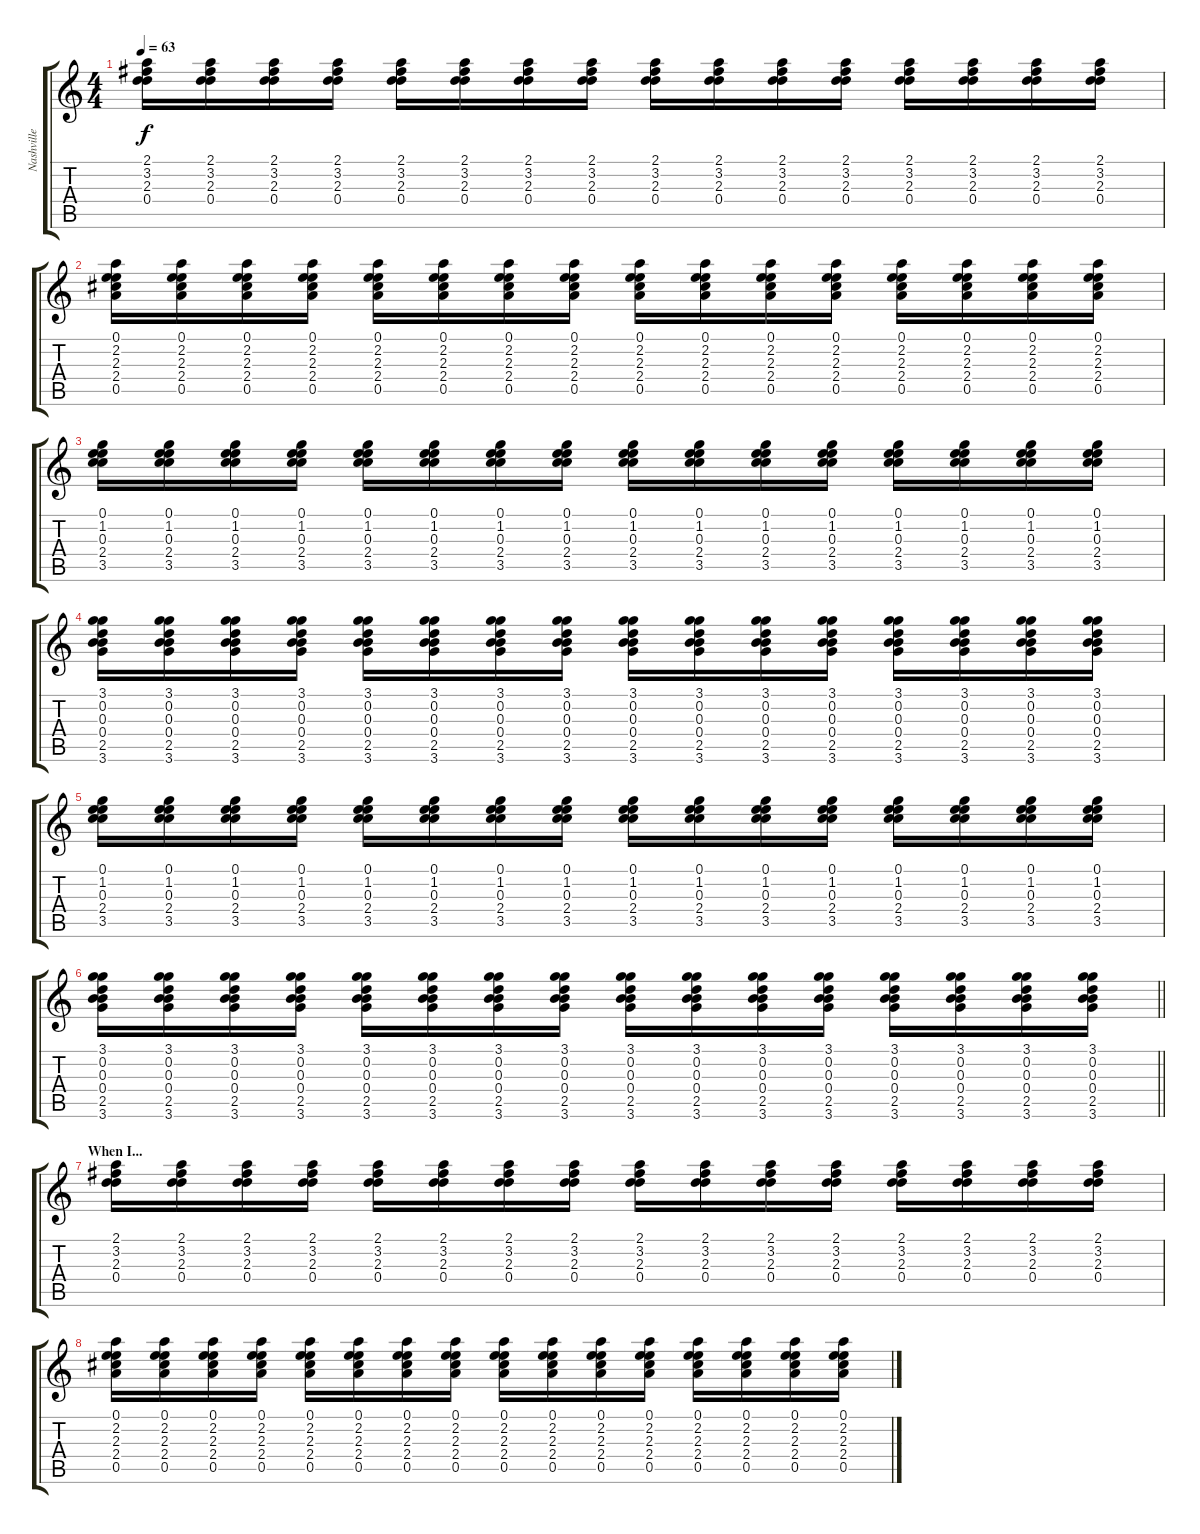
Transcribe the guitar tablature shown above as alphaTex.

\track ("Nashville Acoustic (Ritenour)" "Nashville ") {instrument acousticguitarsteel}
\staff {score tabs}
\tuning (E4 B3 G4 D4 A3 E3) {hide}
\ts (4 4)
\tempo 63
\clef g2
\ks c
(2.1 3.2 2.3 0.4).16{dy f} (2.1 3.2 2.3 0.4).16 (2.1 3.2 2.3 0.4).16 (2.1 3.2 2.3 0.4).16 (2.1 3.2 2.3 0.4).16 (2.1 3.2 2.3 0.4).16 (2.1 3.2 2.3 0.4).16 (2.1 3.2 2.3 0.4).16 (2.1 3.2 2.3 0.4).16 (2.1 3.2 2.3 0.4).16 (2.1 3.2 2.3 0.4).16 (2.1 3.2 2.3 0.4).16 (2.1 3.2 2.3 0.4).16 (2.1 3.2 2.3 0.4).16 (2.1 3.2 2.3 0.4).16 (2.1 3.2 2.3 0.4).16 |
(0.1 2.2 2.3 2.4 0.5).16 (0.1 2.2 2.3 2.4 0.5).16 (0.1 2.2 2.3 2.4 0.5).16 (0.1 2.2 2.3 2.4 0.5).16 (0.1 2.2 2.3 2.4 0.5).16 (0.1 2.2 2.3 2.4 0.5).16 (0.1 2.2 2.3 2.4 0.5).16 (0.1 2.2 2.3 2.4 0.5).16 (0.1 2.2 2.3 2.4 0.5).16 (0.1 2.2 2.3 2.4 0.5).16 (0.1 2.2 2.3 2.4 0.5).16 (0.1 2.2 2.3 2.4 0.5).16 (0.1 2.2 2.3 2.4 0.5).16 (0.1 2.2 2.3 2.4 0.5).16 (0.1 2.2 2.3 2.4 0.5).16 (0.1 2.2 2.3 2.4 0.5).16 |
(0.1 1.2 0.3 2.4 3.5).16 (0.1 1.2 0.3 2.4 3.5).16 (0.1 1.2 0.3 2.4 3.5).16 (0.1 1.2 0.3 2.4 3.5).16 (0.1 1.2 0.3 2.4 3.5).16 (0.1 1.2 0.3 2.4 3.5).16 (0.1 1.2 0.3 2.4 3.5).16 (0.1 1.2 0.3 2.4 3.5).16 (0.1 1.2 0.3 2.4 3.5).16 (0.1 1.2 0.3 2.4 3.5).16 (0.1 1.2 0.3 2.4 3.5).16 (0.1 1.2 0.3 2.4 3.5).16 (0.1 1.2 0.3 2.4 3.5).16 (0.1 1.2 0.3 2.4 3.5).16 (0.1 1.2 0.3 2.4 3.5).16 (0.1 1.2 0.3 2.4 3.5).16 |
(3.1 0.2 0.3 0.4 2.5 3.6).16 (3.1 0.2 0.3 0.4 2.5 3.6).16 (3.1 0.2 0.3 0.4 2.5 3.6).16 (3.1 0.2 0.3 0.4 2.5 3.6).16 (3.1 0.2 0.3 0.4 2.5 3.6).16 (3.1 0.2 0.3 0.4 2.5 3.6).16 (3.1 0.2 0.3 0.4 2.5 3.6).16 (3.1 0.2 0.3 0.4 2.5 3.6).16 (3.1 0.2 0.3 0.4 2.5 3.6).16 (3.1 0.2 0.3 0.4 2.5 3.6).16 (3.1 0.2 0.3 0.4 2.5 3.6).16 (3.1 0.2 0.3 0.4 2.5 3.6).16 (3.1 0.2 0.3 0.4 2.5 3.6).16 (3.1 0.2 0.3 0.4 2.5 3.6).16 (3.1 0.2 0.3 0.4 2.5 3.6).16 (3.1 0.2 0.3 0.4 2.5 3.6).16 |
(0.1 1.2 0.3 2.4 3.5).16 (0.1 1.2 0.3 2.4 3.5).16 (0.1 1.2 0.3 2.4 3.5).16 (0.1 1.2 0.3 2.4 3.5).16 (0.1 1.2 0.3 2.4 3.5).16 (0.1 1.2 0.3 2.4 3.5).16 (0.1 1.2 0.3 2.4 3.5).16 (0.1 1.2 0.3 2.4 3.5).16 (0.1 1.2 0.3 2.4 3.5).16 (0.1 1.2 0.3 2.4 3.5).16 (0.1 1.2 0.3 2.4 3.5).16 (0.1 1.2 0.3 2.4 3.5).16 (0.1 1.2 0.3 2.4 3.5).16 (0.1 1.2 0.3 2.4 3.5).16 (0.1 1.2 0.3 2.4 3.5).16 (0.1 1.2 0.3 2.4 3.5).16 |
\barLineRight lightlight
(3.1 0.2 0.3 0.4 2.5 3.6).16 (3.1 0.2 0.3 0.4 2.5 3.6).16 (3.1 0.2 0.3 0.4 2.5 3.6).16 (3.1 0.2 0.3 0.4 2.5 3.6).16 (3.1 0.2 0.3 0.4 2.5 3.6).16 (3.1 0.2 0.3 0.4 2.5 3.6).16 (3.1 0.2 0.3 0.4 2.5 3.6).16 (3.1 0.2 0.3 0.4 2.5 3.6).16 (3.1 0.2 0.3 0.4 2.5 3.6).16 (3.1 0.2 0.3 0.4 2.5 3.6).16 (3.1 0.2 0.3 0.4 2.5 3.6).16 (3.1 0.2 0.3 0.4 2.5 3.6).16 (3.1 0.2 0.3 0.4 2.5 3.6).16 (3.1 0.2 0.3 0.4 2.5 3.6).16 (3.1 0.2 0.3 0.4 2.5 3.6).16 (3.1 0.2 0.3 0.4 2.5 3.6).16 |
\section ("" "When I...")
(2.1 3.2 2.3 0.4).16 (2.1 3.2 2.3 0.4).16 (2.1 3.2 2.3 0.4).16 (2.1 3.2 2.3 0.4).16 (2.1 3.2 2.3 0.4).16 (2.1 3.2 2.3 0.4).16 (2.1 3.2 2.3 0.4).16 (2.1 3.2 2.3 0.4).16 (2.1 3.2 2.3 0.4).16 (2.1 3.2 2.3 0.4).16 (2.1 3.2 2.3 0.4).16 (2.1 3.2 2.3 0.4).16 (2.1 3.2 2.3 0.4).16 (2.1 3.2 2.3 0.4).16 (2.1 3.2 2.3 0.4).16 (2.1 3.2 2.3 0.4).16 |
(0.1 2.2 2.3 2.4 0.5).16 (0.1 2.2 2.3 2.4 0.5).16 (0.1 2.2 2.3 2.4 0.5).16 (0.1 2.2 2.3 2.4 0.5).16 (0.1 2.2 2.3 2.4 0.5).16 (0.1 2.2 2.3 2.4 0.5).16 (0.1 2.2 2.3 2.4 0.5).16 (0.1 2.2 2.3 2.4 0.5).16 (0.1 2.2 2.3 2.4 0.5).16 (0.1 2.2 2.3 2.4 0.5).16 (0.1 2.2 2.3 2.4 0.5).16 (0.1 2.2 2.3 2.4 0.5).16 (0.1 2.2 2.3 2.4 0.5).16 (0.1 2.2 2.3 2.4 0.5).16 (0.1 2.2 2.3 2.4 0.5).16 (0.1 2.2 2.3 2.4 0.5).16
